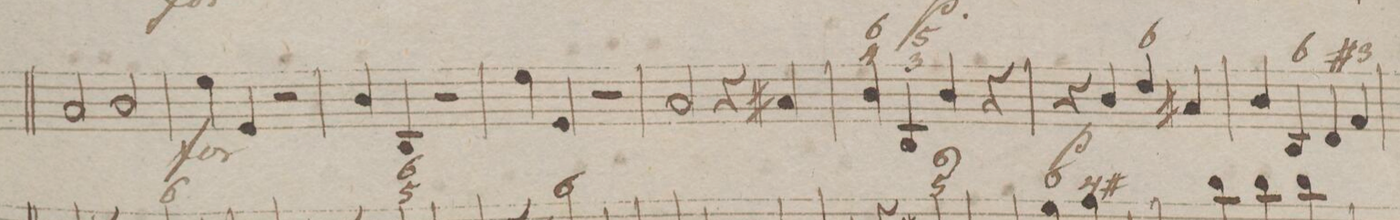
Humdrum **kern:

**kern	**fba	**dynam
*I"Organ.	*	*
*clefF4	*	*
*k[f#]	*	*
*met(c|)	*	*
*M4/4	*	*
2C/	.	.
2D/	.	.
=8	=8	=8
4G\	.	f
4GG/	.	.
2r	.	.
=9	=9	=9
4D/	.	.
4DD/	.	.
2r	.	.
=10	=10	=10
4G\	.	.
4GG/	.	.
2r	.	.
=11	=11	=11
2C/	.	.
4r	.	.
4C#X/	.	.
=12	=12	=12
4D/	6 4	.
4DD/	5 3	.
4D/	.	.
4r	.	.
=13	=13	=13
4r	.	p
4D/	.	.
4F#/	6	.
4C#X/	.	.
=14	=14	=14
4D/	.	.
4DD/	6	.
4FF#/	#	.
4AA/	3	.
=15	=15	=15
*-	*-	*-
